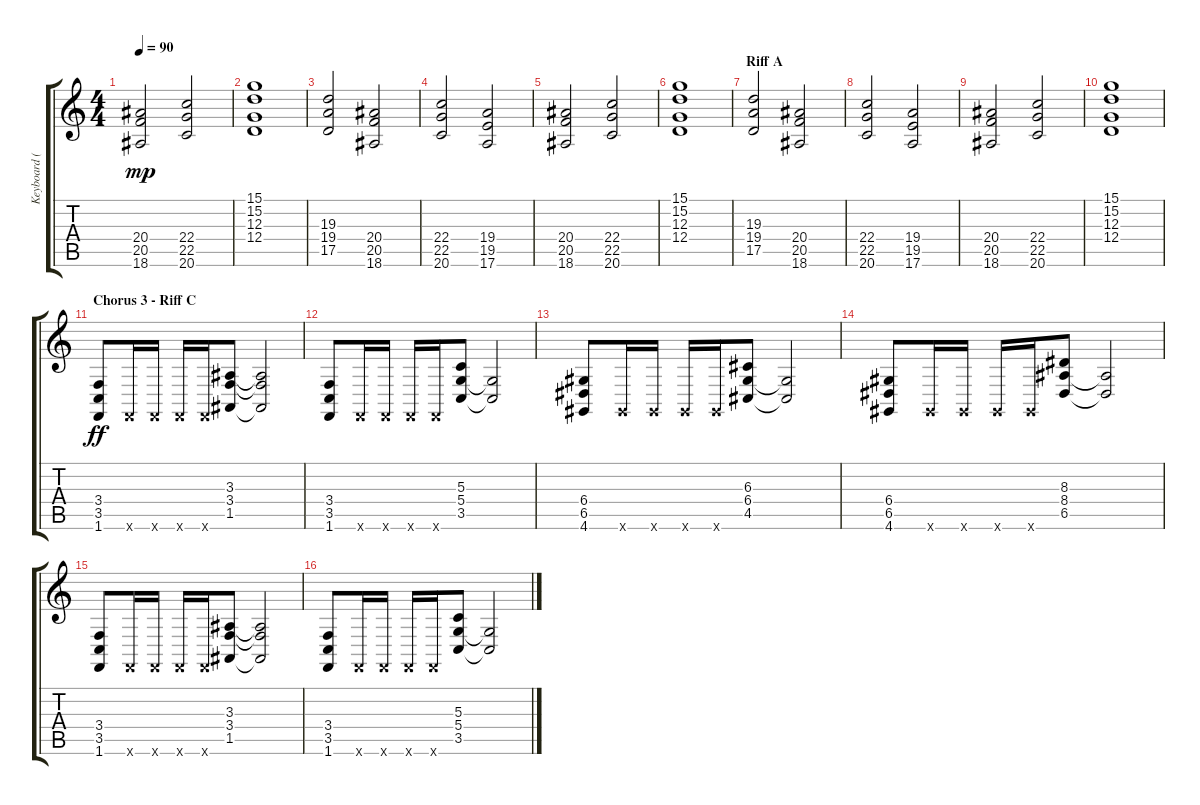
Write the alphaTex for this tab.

\track ("Keyboard (organ)" "Keyboard (") {instrument drawbarorgan}
\staff {score tabs}
\tuning (E4 B3 G3 D3 A2 E2) {hide}
\ts (4 4)
\tempo 90
\clef g2
\ks c
(20.4 20.5 18.6).2{dy mp} (22.4 22.5 20.6).2 |
(15.1 15.2 12.3 12.4).1 |
\section ("" "")
(19.3 19.4 17.5).2 (20.4 20.5 18.6).2 |
(22.4 22.5 20.6).2 (19.4 19.5 17.6).2 |
(20.4 20.5 18.6).2 (22.4 22.5 20.6).2 |
(15.1 15.2 12.3 12.4).1 |
\section ("" "Riff A")
(19.3 19.4 17.5).2 (20.4 20.5 18.6).2 |
(22.4 22.5 20.6).2 (19.4 19.5 17.6).2 |
(20.4 20.5 18.6).2 (22.4 22.5 20.6).2 |
(15.1 15.2 12.3 12.4).1 |
\section ("" "Chorus 3 - Riff C")
(3.4 3.5 1.6).8{dy ff} 1.6{x}.16 1.6{x}.16 1.6{x}.16 1.6{x}.16 (3.3 3.4 1.5).8 (3.3{t} 3.4{t} 1.5{t}).2 |
(3.4 3.5 1.6).8 1.6{x}.16 1.6{x}.16 1.6{x}.16 1.6{x}.16 (5.3 5.4 3.5).8 (5.4{t} 3.5{t}).2 |
(6.4 6.5 4.6).8 4.6{x}.16 4.6{x}.16 4.6{x}.16 4.6{x}.16 (6.3 6.4 4.5).8 (6.4{t} 4.5{t}).2 |
(6.4 6.5 4.6).8 4.6{x}.16 4.6{x}.16 4.6{x}.16 4.6{x}.16 (8.3 8.4 6.5).8 (8.4{t} 6.5{t}).2 |
(3.4 3.5 1.6).8 1.6{x}.16 1.6{x}.16 1.6{x}.16 1.6{x}.16 (3.3 3.4 1.5).8 (3.3{t} 3.4{t} 1.5{t}).2 |
(3.4 3.5 1.6).8 1.6{x}.16 1.6{x}.16 1.6{x}.16 1.6{x}.16 (5.3 5.4 3.5).8 (5.4{t} 3.5{t}).2
